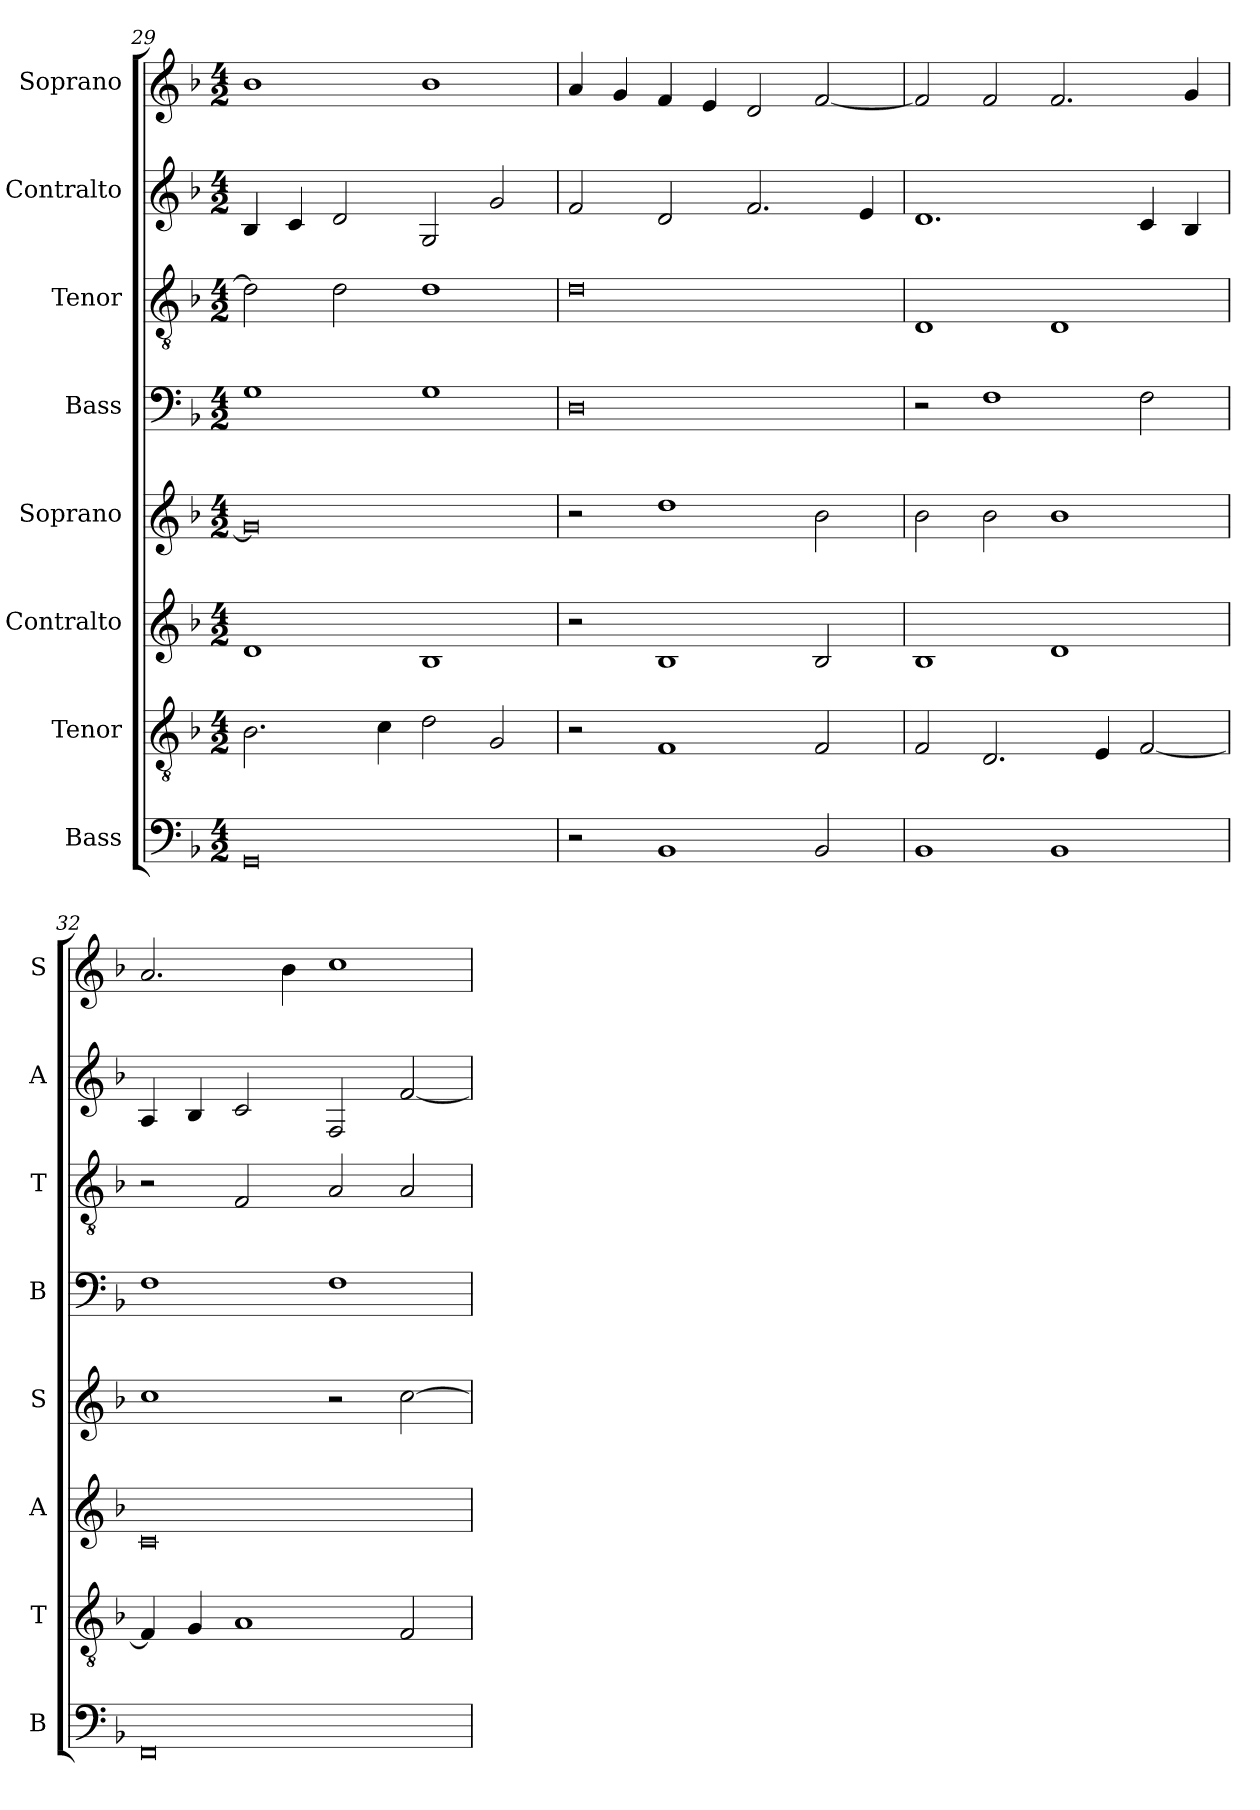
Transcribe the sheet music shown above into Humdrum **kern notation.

**kern	**kern	**kern	**kern	**kern	**kern	**kern	**kern
*part8	*part7	*part6	*part5	*part4	*part3	*part2	*part1
*staff8	*staff7	*staff6	*staff5	*staff4	*staff3	*staff2	*staff1
*I"Bass	*I"Tenor	*I"Contralto	*I"Soprano	*I"Bass	*I"Tenor	*I"Contralto	*I"Soprano
*I'B	*I'T	*I'A	*I'S	*I'B	*I'T	*I'A	*I'S
*clefF4	*clefGv2	*clefG2	*clefG2	*clefF4	*clefGv2	*clefG2	*clefG2
*k[b-]	*k[b-]	*k[b-]	*k[b-]	*k[b-]	*k[b-]	*k[b-]	*k[b-]
*F:ion	*F:ion	*F:ion	*F:ion	*F:ion	*F:ion	*F:ion	*F:ion
*M4/2	*M4/2	*M4/2	*M4/2	*M4/2	*M4/2	*M4/2	*M4/2
=29	=29	=29	=29	=29	=29	=29	=29
0GG	2.B-	1d	0g]	1G	2d]	4B-	1b-
.	.	.	.	.	.	4c	.
.	.	.	.	.	2d	2d	.
.	4c	.	.	.	.	.	.
.	2d	1B-	.	1G	1d	2G	1b-
.	2G	.	.	.	.	2g	.
=30	=30	=30	=30	=30	=30	=30	=30
2r	2r	2r	2r	0D	0d	2f	4a
.	.	.	.	.	.	.	4g
1BB-	1F	1B-	1dd	.	.	2d	4f
.	.	.	.	.	.	.	4e
.	.	.	.	.	.	2.f	2d
2BB-	2F	2B-	2b-	.	.	.	[2f
.	.	.	.	.	.	4e	.
=31	=31	=31	=31	=31	=31	=31	=31
1BB-	2F	1B-	2b-	2r	1D	1.d	2f]
.	2.D	.	2b-	1F	.	.	2f
1BB-	.	1d	1b-	.	1D	.	2.f
.	4E	.	.	.	.	.	.
.	[2F	.	.	2F	.	4c	.
.	.	.	.	.	.	4B-	4g
=32	=32	=32	=32	=32	=32	=32	=32
0FF	4F]	0c	1cc	1F	2r	4A	2.a
.	4G	.	.	.	.	4B-	.
.	1A	.	.	.	2F	2c	.
.	.	.	.	.	.	.	4b-
.	.	.	2r	1F	2A	2F	1cc
.	2F	.	[2cc	.	2A	[2f	.
=	=	=	=	=	=	=	=
*-	*-	*-	*-	*-	*-	*-	*-
